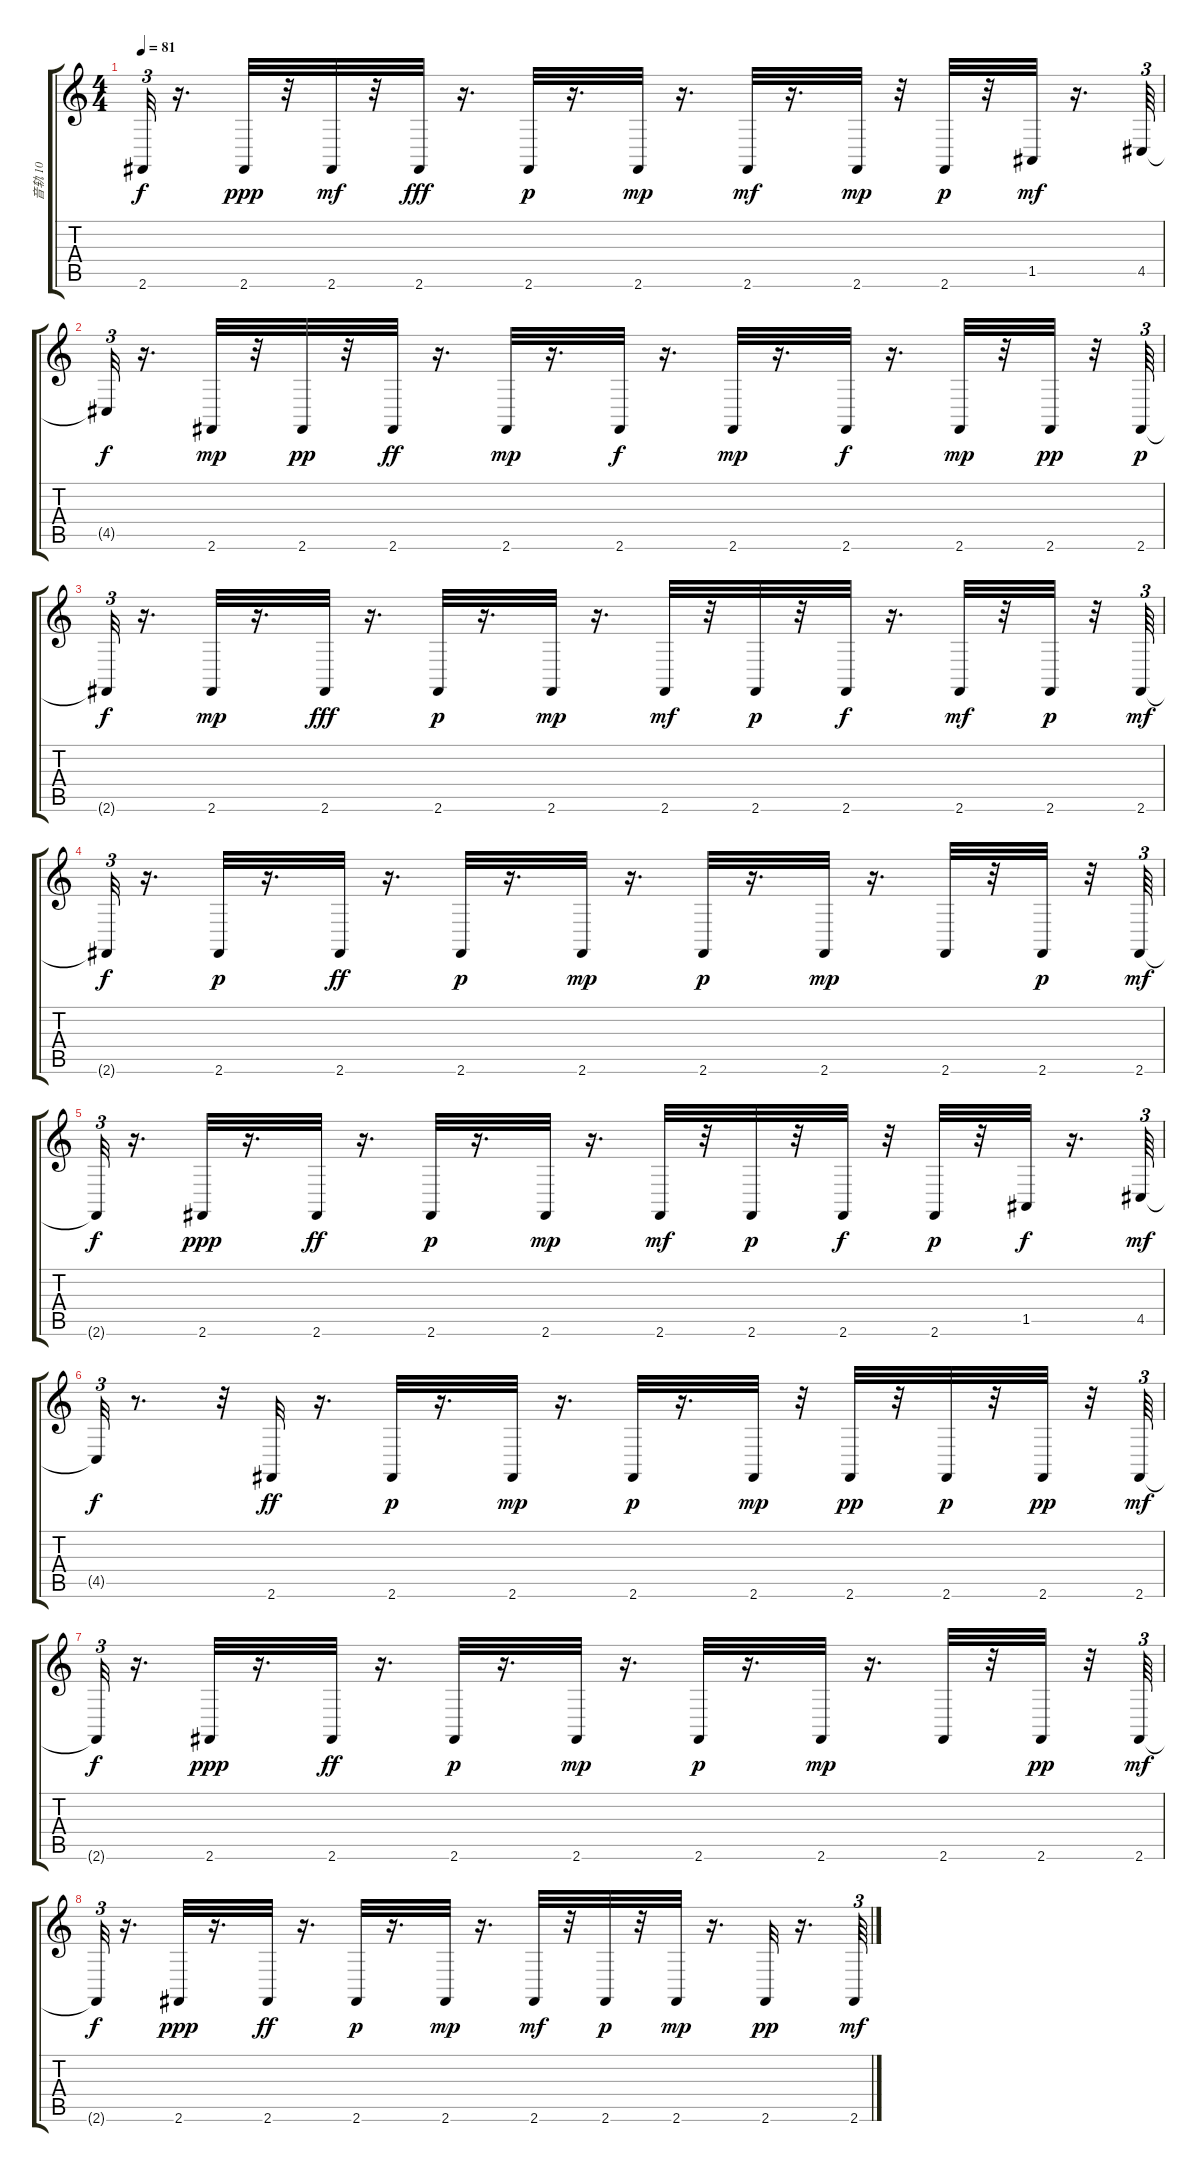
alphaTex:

\track ("音轨 10" "音轨 10") {instrument acousticgrandpiano}
\staff {score tabs}
\tuning (E4 B3 G3 D3 A2 E2) {hide}
\ts (4 4)
\tempo 81
\clef g2
\ks c
2.6{t}.32{tu (3 2) dy f} r.16{d} 2.6.32{dy ppp} r.32 2.6.32{dy mf} r.32 2.6.32{dy fff} r.16{d} 2.6.32{dy p} r.16{d} 2.6.32{dy mp} r.16{d} 2.6.32{dy mf} r.16{d} 2.6.32{dy mp} r.32 2.6.32{dy p} r.32 1.5.32{dy mf} r.16{d} 4.5.64{tu (3 2)} |
4.5{t}.32{tu (3 2) dy f} r.16{d} 2.6.32{dy mp} r.32 2.6.32{dy pp} r.32 2.6.32{dy ff} r.16{d} 2.6.32{dy mp} r.16{d} 2.6.32{dy f} r.16{d} 2.6.32{dy mp} r.16{d} 2.6.32{dy f} r.16{d} 2.6.32{dy mp} r.32 2.6.32{dy pp} r.32 2.6.64{tu (3 2) dy p} |
2.6{t}.32{tu (3 2) dy f} r.16{d} 2.6.32{dy mp} r.16{d} 2.6.32{dy fff} r.16{d} 2.6.32{dy p} r.16{d} 2.6.32{dy mp} r.16{d} 2.6.32{dy mf} r.32 2.6.32{dy p} r.32 2.6.32{dy f} r.16{d} 2.6.32{dy mf} r.32 2.6.32{dy p} r.32 2.6.64{tu (3 2) dy mf} |
2.6{t}.32{tu (3 2) dy f} r.16{d} 2.6.32{dy p} r.16{d} 2.6.32{dy ff} r.16{d} 2.6.32{dy p} r.16{d} 2.6.32{dy mp} r.16{d} 2.6.32{dy p} r.16{d} 2.6.32{dy mp} r.16{d} 2.6.32 r.32 2.6.32{dy p} r.32 2.6.64{tu (3 2) dy mf} |
2.6{t}.32{tu (3 2) dy f} r.16{d} 2.6.32{dy ppp} r.16{d} 2.6.32{dy ff} r.16{d} 2.6.32{dy p} r.16{d} 2.6.32{dy mp} r.16{d} 2.6.32{dy mf} r.32 2.6.32{dy p} r.32 2.6.32{dy f} r.32 2.6.32{dy p} r.32 1.5.32{dy f} r.16{d} 4.5.64{tu (3 2) dy mf} |
4.5{t}.32{tu (3 2) dy f} r.8{d} r.32 2.6.32{dy ff} r.16{d} 2.6.32{dy p} r.16{d} 2.6.32{dy mp} r.16{d} 2.6.32{dy p} r.16{d} 2.6.32{dy mp} r.32 2.6.32{dy pp} r.32 2.6.32{dy p} r.32 2.6.32{dy pp} r.32 2.6.64{tu (3 2) dy mf} |
2.6{t}.32{tu (3 2) dy f} r.16{d} 2.6.32{dy ppp} r.16{d} 2.6.32{dy ff} r.16{d} 2.6.32{dy p} r.16{d} 2.6.32{dy mp} r.16{d} 2.6.32{dy p} r.16{d} 2.6.32{dy mp} r.16{d} 2.6.32 r.32 2.6.32{dy pp} r.32 2.6.64{tu (3 2) dy mf} |
2.6{t}.32{tu (3 2) dy f} r.16{d} 2.6.32{dy ppp} r.16{d} 2.6.32{dy ff} r.16{d} 2.6.32{dy p} r.16{d} 2.6.32{dy mp} r.16{d} 2.6.32{dy mf} r.32 2.6.32{dy p} r.32 2.6.32{dy mp} r.16{d} 2.6.32{dy pp} r.16{d} 2.6.64{tu (3 2) dy mf}
